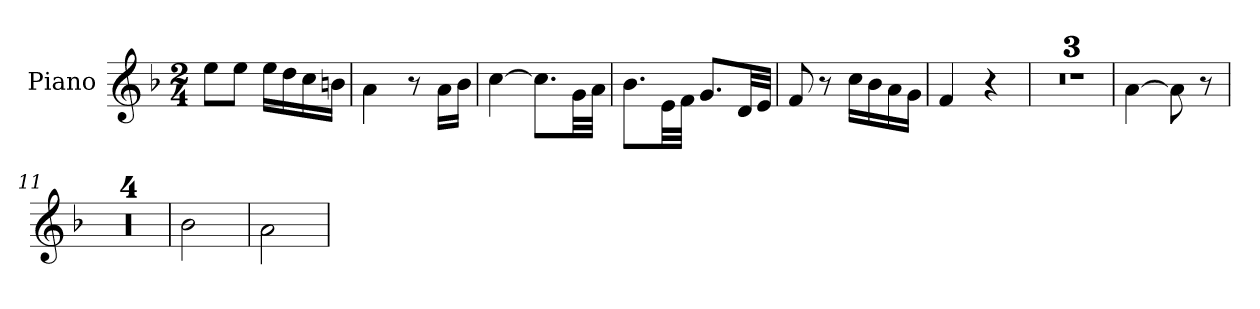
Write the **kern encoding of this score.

**kern
*part1
*staff1
*I"Piano
*I'Pno.
*clefG2
*k[b-]
*M2/4
=1
8ee\L
8ee\J
16ee\LL
16dd\
16cc\
16bn\JJ
=2
4a\
8r
16a\LL
16b-\JJ
=3
[4cc\
8.cc\L]
32g\LL
32a\JJJ
=4
8.b-\L
32e\LL
32f\JJJ
8.g/L
32d/LL
32e/JJJ
=5
8f/
8r
16cc\LL
16b-\
16a\
16g\JJ
=6
4f/
4r
=7
2r
=8
2r
=9
2r
=10
[4a\
8a\]
8r
=11
2r
=12
2r
=13
2r
=14
2r
=15
2b-\
=16
2a\
=
*-
